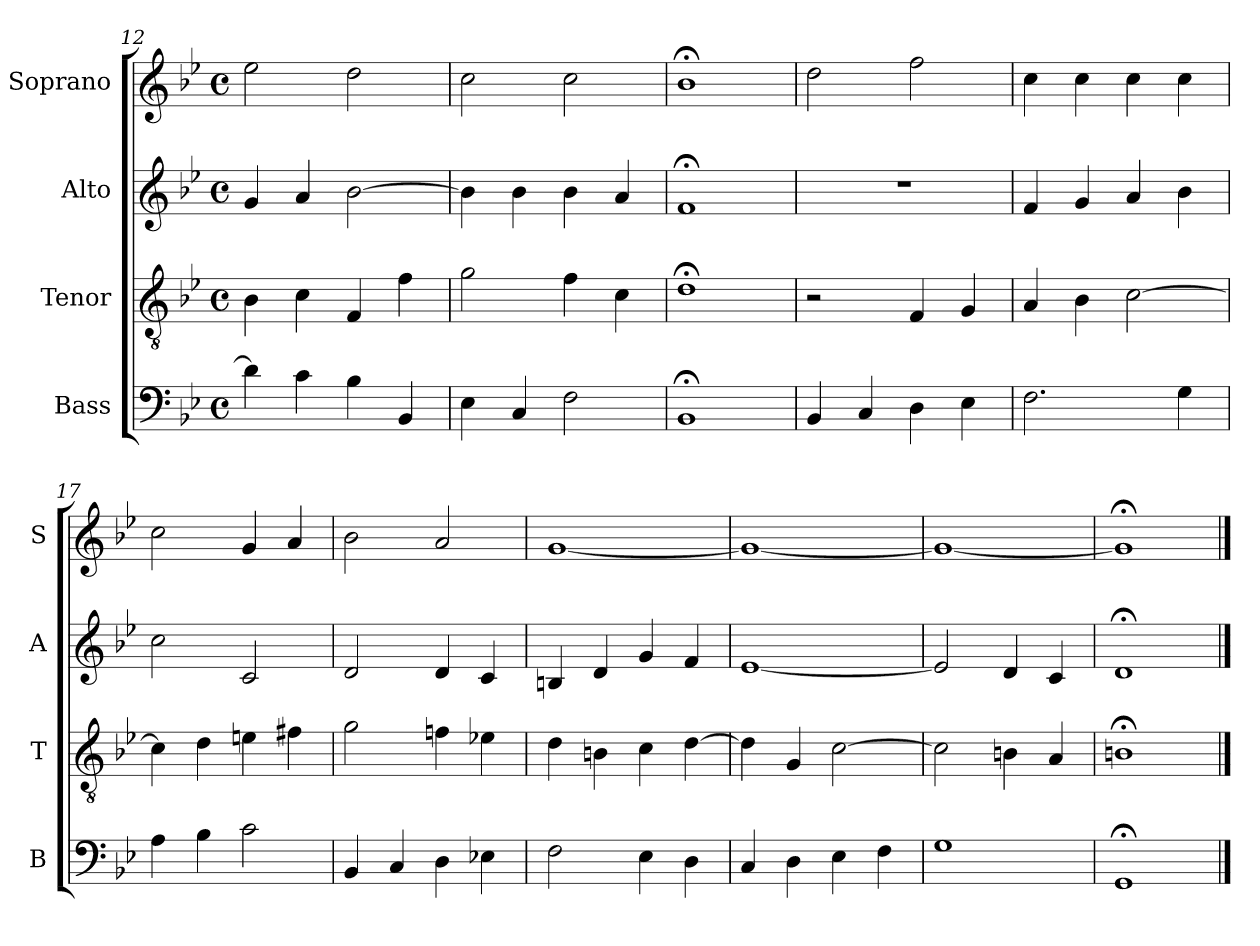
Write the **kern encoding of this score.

**kern	**kern	**kern	**kern
*part4	*part3	*part2	*part1
*staff4	*staff3	*staff2	*staff1
*I"Bass	*I"Tenor	*I"Alto	*I"Soprano
*I'B	*I'T	*I'A	*I'S
*clefF4	*clefGv2	*clefG2	*clefG2
*k[b-e-]	*k[b-e-]	*k[b-e-]	*k[b-e-]
*g:	*g:	*g:	*g:
*M4/4	*M4/4	*M4/4	*M4/4
*met(c)	*met(c)	*met(c)	*met(c)
=12	=12	=12	=12
4d]	4B-	4g	2ee-
4c	4c	4a	.
4B-i	4Fi	[2b-i	2ddi
4BB-	4f	.	.
=13	=13	=13	=13
4E-	2g	4b-]	2cc
4C	.	4b-	.
2F	4f	4b-	2cc
.	4c	4a	.
=14	=14	=14	=14
1BB-;<	1d;<	1f;<	1b-;<
=15	=15	=15	=15
4BB-	2r	1r	2dd
4C	.	.	.
4D	4F	.	2ff
4E-	4G	.	.
=16	=16	=16	=16
2.F	4A	4f	4cc
.	4B-	4g	4cc
.	[2c	4a	4cc
4G	.	4b-	4cc
=17	=17	=17	=17
4A	4c]	2cc	2cc
4B-	4d	.	.
2c	4en	2c	4g
.	4f#X	.	4a
=18	=18	=18	=18
4BB-	2g	2d	2b-
4C	.	.	.
4D	4fn	4d	2a
4E-X	4e-X	4c	.
=19	=19	=19	=19
2F	4d	4Bn	[1g
.	4Bn	4d	.
4E-	4c	4g	.
4D	[4d	4f	.
=20	=20	=20	=20
4C	4d]	[1e-	1g_
4D	4G	.	.
4E-	[2c	.	.
4F	.	.	.
=21	=21	=21	=21
1G	2c]	2e-]	1g_
.	4Bn	4d	.
.	4A	4c	.
=22	=22	=22	=22
1GG;<	1Bn;<	1d;<	1g;<]
==	==	==	==
*-	*-	*-	*-
